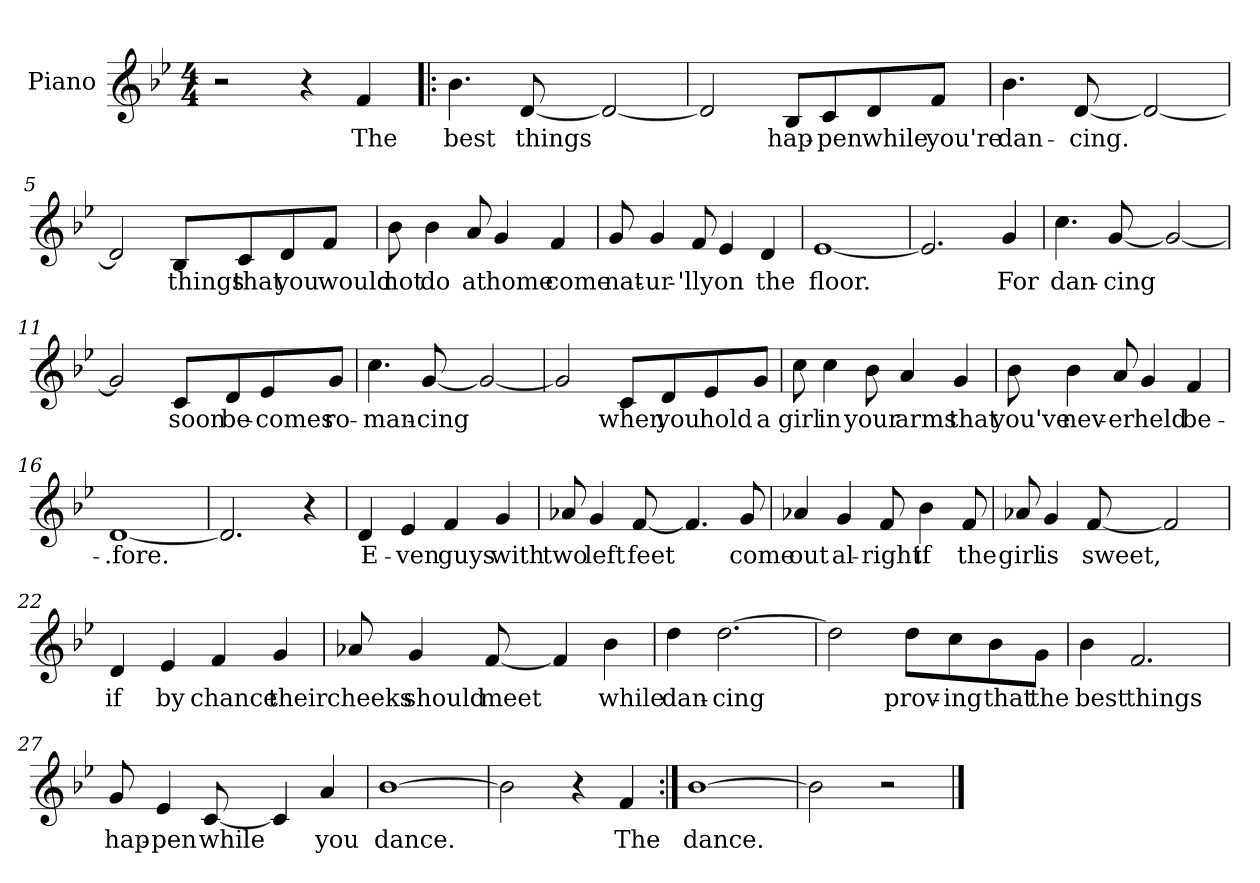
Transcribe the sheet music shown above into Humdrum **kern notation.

**kern	**text
*part1	*part1
*staff1	*staff1
*I"Piano	*
*I'Pno.	*
*clefG2	*
*k[b-e-]	*
*B-:	*
*M4/4	*
=1	=1
2r	.
4r	.
4f/	The
=2!|:	=2!|:
4.b-\	best
[8d/	things
2d/_	.
=3	=3
2d/]	.
8B-/L	hap-
8c/	-pen
8d/	while
8f/J	you're
=4	=4
4.b-\	dan-
[8d/	-cing.
2d/_	.
!!LO:LB:g=z
=5	=5
2d/]	.
8B-/L	things
8c/	that
8d/	you
8f/J	would
=6	=6
8b-\	not
4b-\	do
8a/	at
4g/	home
4f/	come
=7	=7
8g/	nat-
4g/	-ur-
8f/	-'lly
4e-/	on
4d/	the
!!LO:LB:g=z
=8	=8
[1e-	floor.
=9	=9
2.e-/]	.
4g/	For
=10	=10
4.cc\	dan-
[8g/	-cing
2g/_	.
=11	=11
2g/]	.
8c/L	soon
8d/	be-
8e-/	-comes
8g/J	ro-
=12	=12
4.cc\	-man-
[8g/	-cing
2g/_	.
!!LO:LB:g=z
=13	=13
2g/]	.
8c/L	when
8d/	you
8e-/	hold
8g/J	a
=14	=14
8cc\	girl
4cc\	in
8b-\	your
4a/	arms
4g/	that
=15	=15
8b-\	you've
4b-\	nev-
8a/	-er
4g/	held
4f/	be-
=16	=16
[1d	-.fore.
!!LO:LB:g=z
=17	=17
2.d/]	.
4r	.
=18	=18
4d/	E-
4e-/	-ven
4f/	guys
4g/	with
=19	=19
8a-X/	two
4g/	left
[8f/	feet
4.f/]	.
8g/	come
=20	=20
4a-X/	out
4g/	al-
8f/	-right
4b-\	if
8f/	the
!!LO:LB:g=z
=21	=21
8a-X/	girl
4g/	is
[8f/	sweet,
2f/]	.
=22	=22
4d/	if
4e-/	by
4f/	chance
4g/	their
=23	=23
8a-X/	cheeks
4g/	should
[8f/	meet
4f/]	.
4b-\	while
!!LO:LB:g=z
=24	=24
4dd\	dan-
[2.dd\	-cing
=25	=25
2dd\]	.
8dd\L	prov-
8cc\	-ing
8b-\	that
8g\J	the
=26	=26
4b-\	best
2.f/	things
=27	=27
8g/	hap-
4e-/	-pen
[8c/	while
4c/]	.
4a/	you
!!LO:LB:g=z
=28	=28
[1b-	dance.
=29	=29
2b-\]	.
4r	.
4f/	The
=30:|!	=30:|!
[1b-	dance.
=31	=31
2b-\]	.
2r	.
==	==
*-	*-
